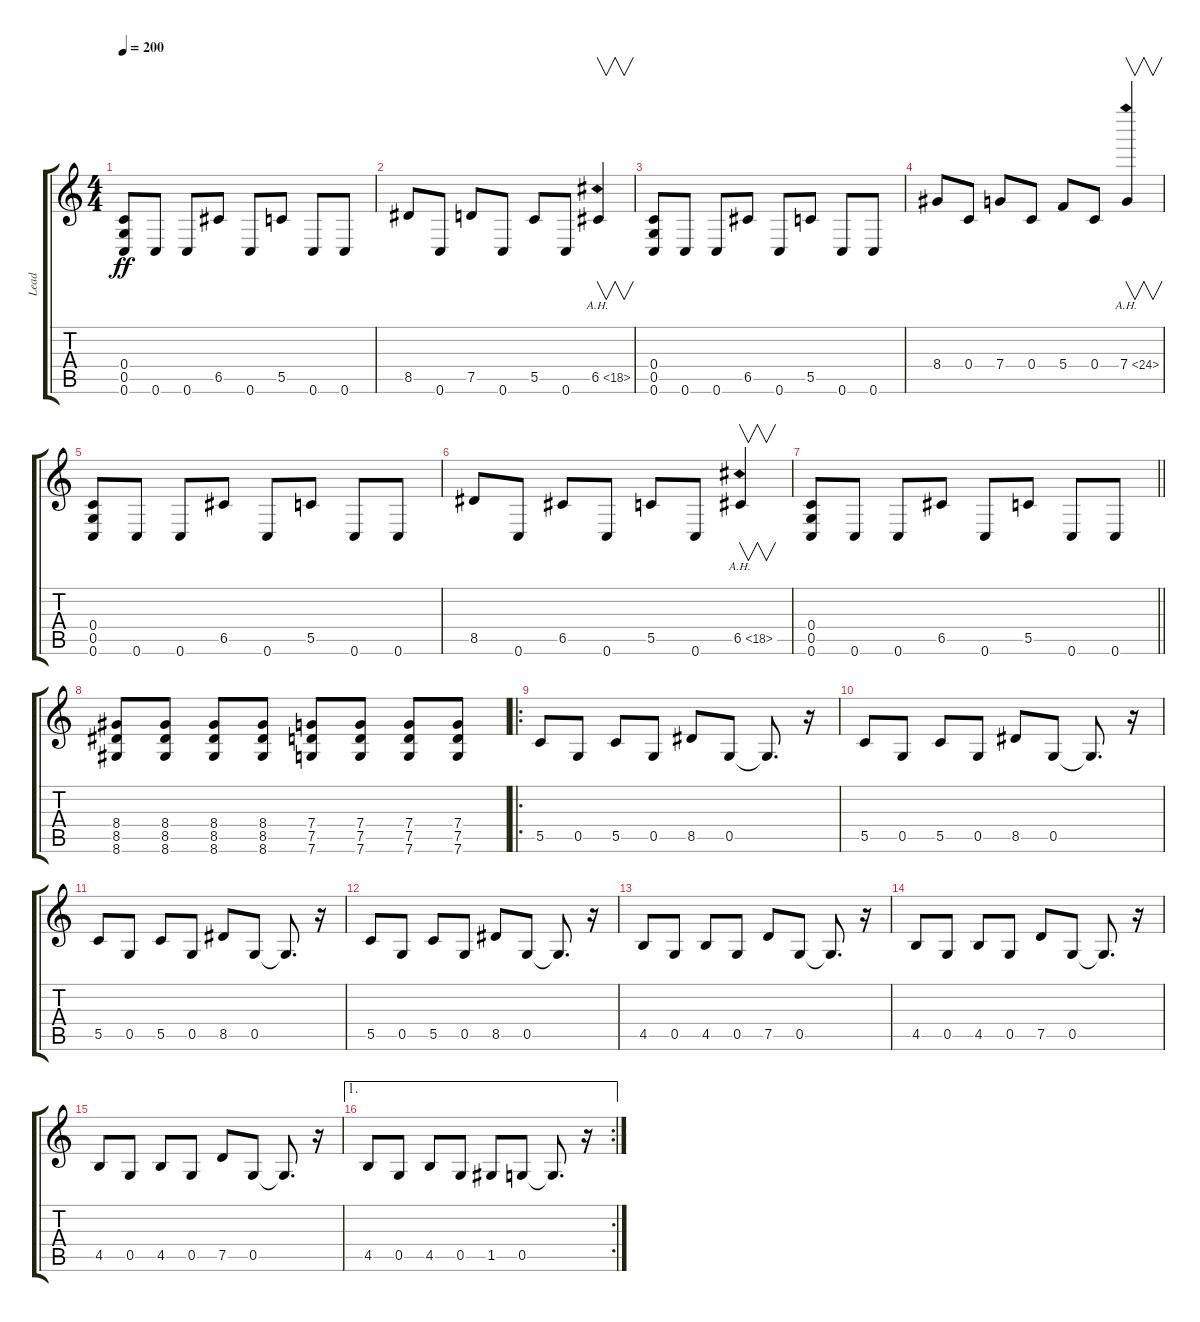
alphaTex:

\track ("Lead" "Lead") {instrument overdrivenguitar}
\staff {score tabs}
\tuning (D4 A3 F3 C3 G2 C2) {hide}
\ts (4 4)
\tempo 200
\clef g2
\ks c
(0.4 0.5 0.6).8{dy ff} 0.6.8 0.6.8 6.5.8 0.6.8 5.5.8 0.6.8 0.6.8 |
8.5.8 0.6.8 7.5.8 0.6.8 5.5.8 0.6.8 6.5{ah 12}.4{v} |
(0.4 0.5 0.6).8 0.6.8 0.6.8 6.5.8 0.6.8 5.5.8 0.6.8 0.6.8 |
8.4.8 0.4.8 7.4.8 0.4.8 5.4.8 0.4.8 7.4{ah 17}.4{v} |
(0.4 0.5 0.6).8 0.6.8 0.6.8 6.5.8 0.6.8 5.5.8 0.6.8 0.6.8 |
8.5.8 0.6.8 6.5.8 0.6.8 5.5.8 0.6.8 6.5{ah 12}.4{v} |
\barLineRight lightlight
(0.4 0.5 0.6).8 0.6.8 0.6.8 6.5.8 0.6.8 5.5.8 0.6.8 0.6.8 |
(8.4 8.5 8.6).8 (8.4 8.5 8.6).8 (8.4 8.5 8.6).8 (8.4 8.5 8.6).8 (7.4 7.5 7.6).8 (7.4 7.5 7.6).8 (7.4 7.5 7.6).8 (7.4 7.5 7.6).8 |
\ro
5.5.8 0.5.8 5.5.8 0.5.8 8.5.8 0.5.8 0.5{t}.8{d} r.16 |
5.5.8 0.5.8 5.5.8 0.5.8 8.5.8 0.5.8 0.5{t}.8{d} r.16 |
5.5.8 0.5.8 5.5.8 0.5.8 8.5.8 0.5.8 0.5{t}.8{d} r.16 |
5.5.8 0.5.8 5.5.8 0.5.8 8.5.8 0.5.8 0.5{t}.8{d} r.16 |
4.5.8 0.5.8 4.5.8 0.5.8 7.5.8 0.5.8 0.5{t}.8{d} r.16 |
4.5.8 0.5.8 4.5.8 0.5.8 7.5.8 0.5.8 0.5{t}.8{d} r.16 |
4.5.8 0.5.8 4.5.8 0.5.8 7.5.8 0.5.8 0.5{t}.8{d} r.16 |
\ae 1
\rc 2
4.5.8 0.5.8 4.5.8 0.5.8 1.5.8 0.5.8 0.5{t}.8{d} r.16
